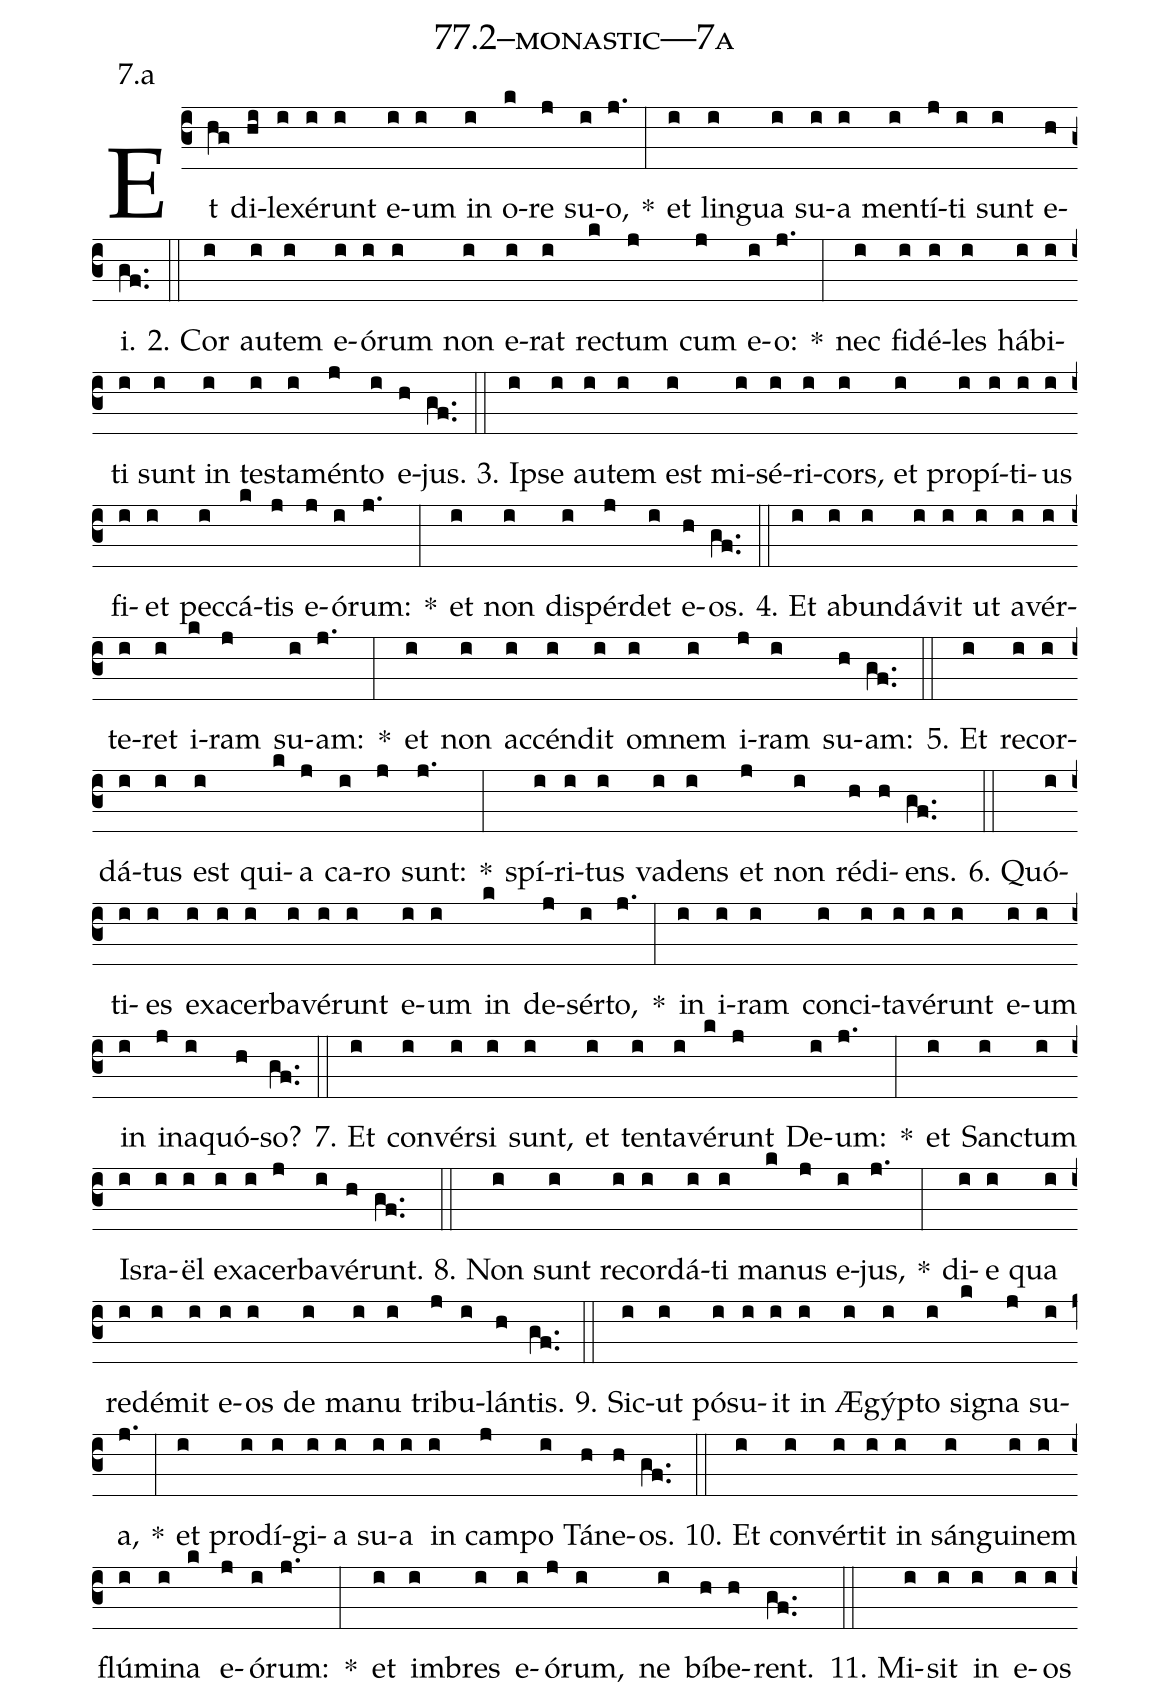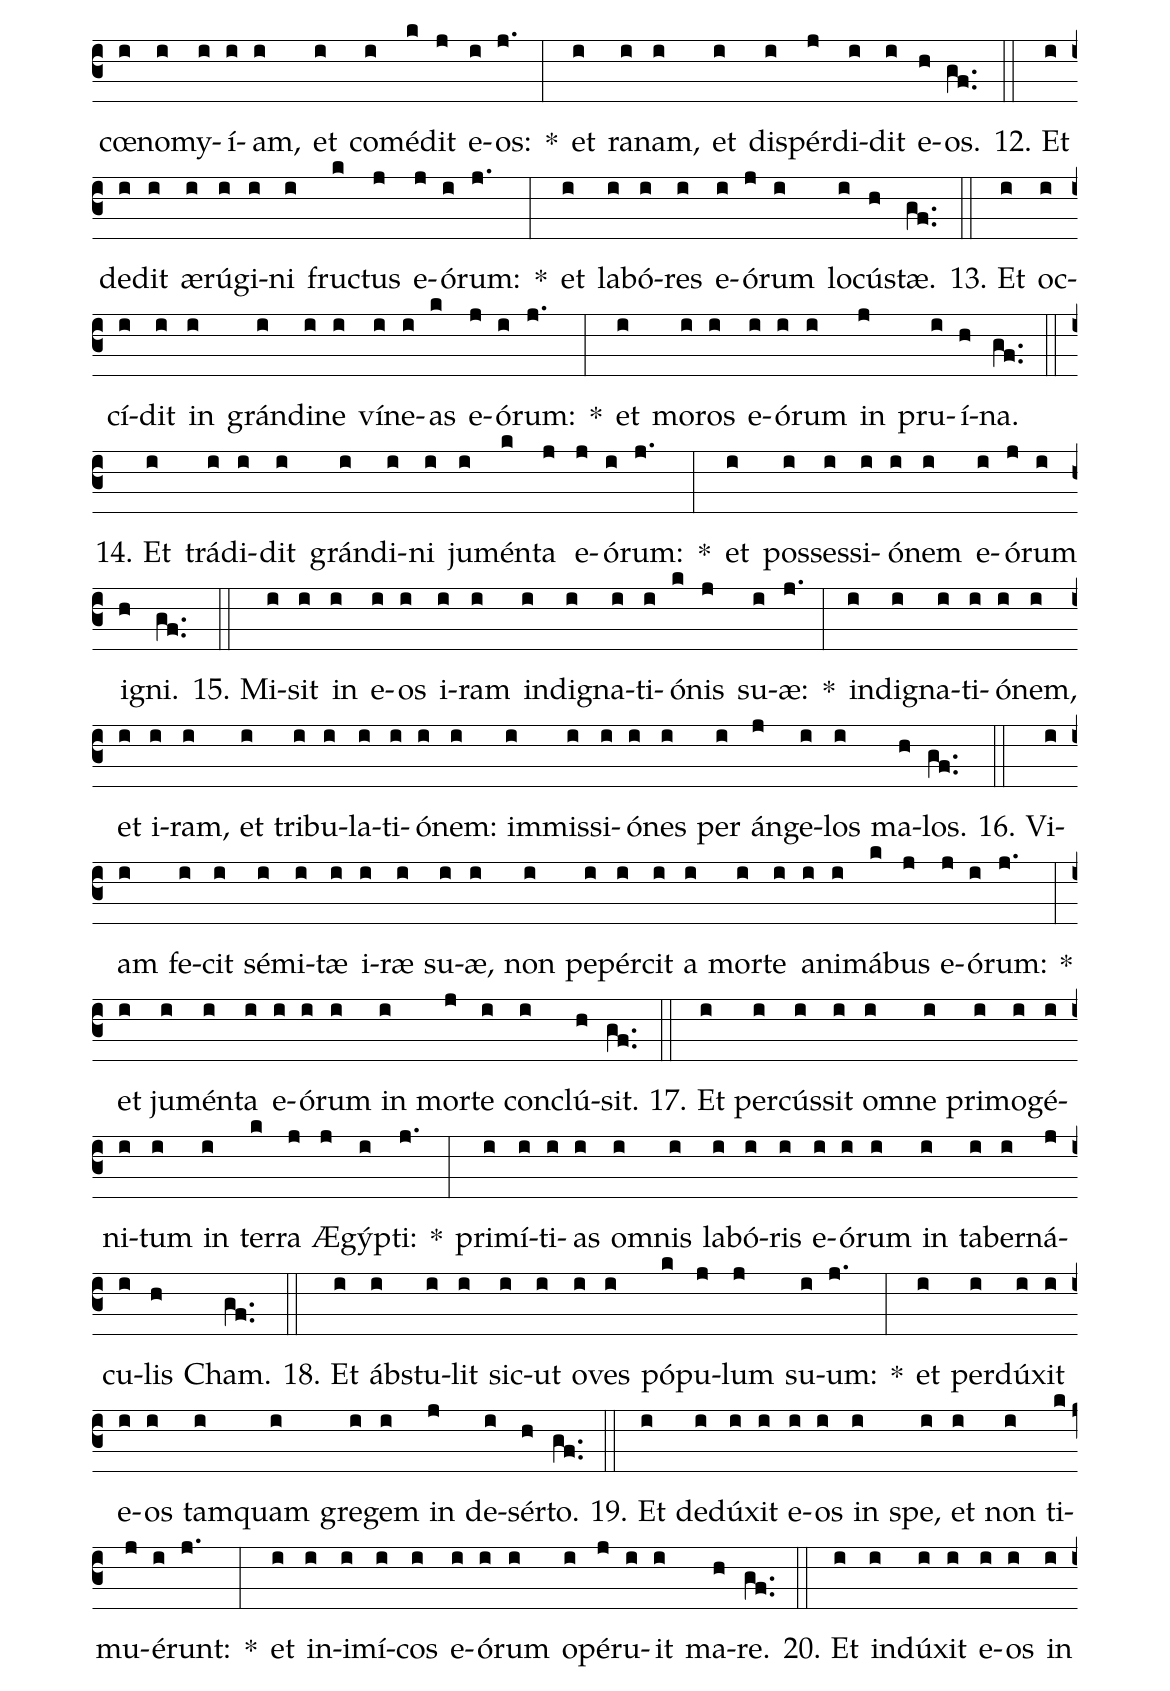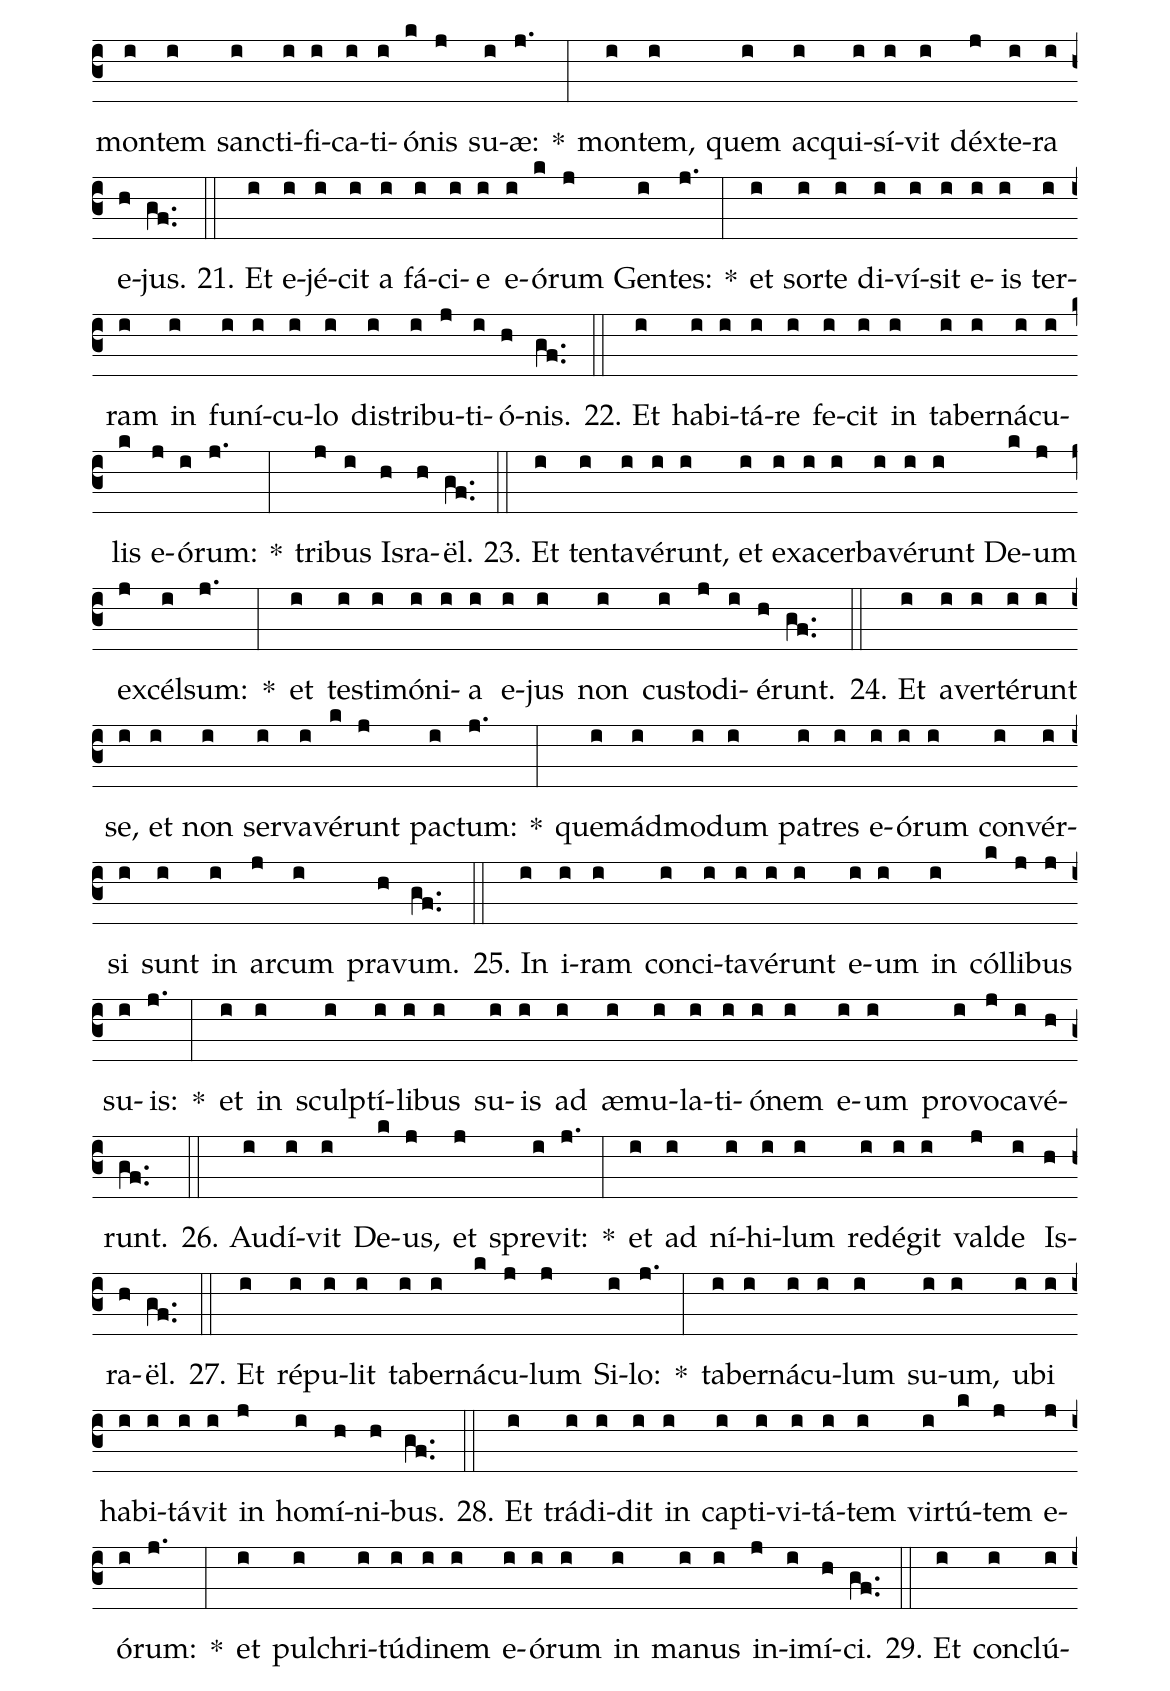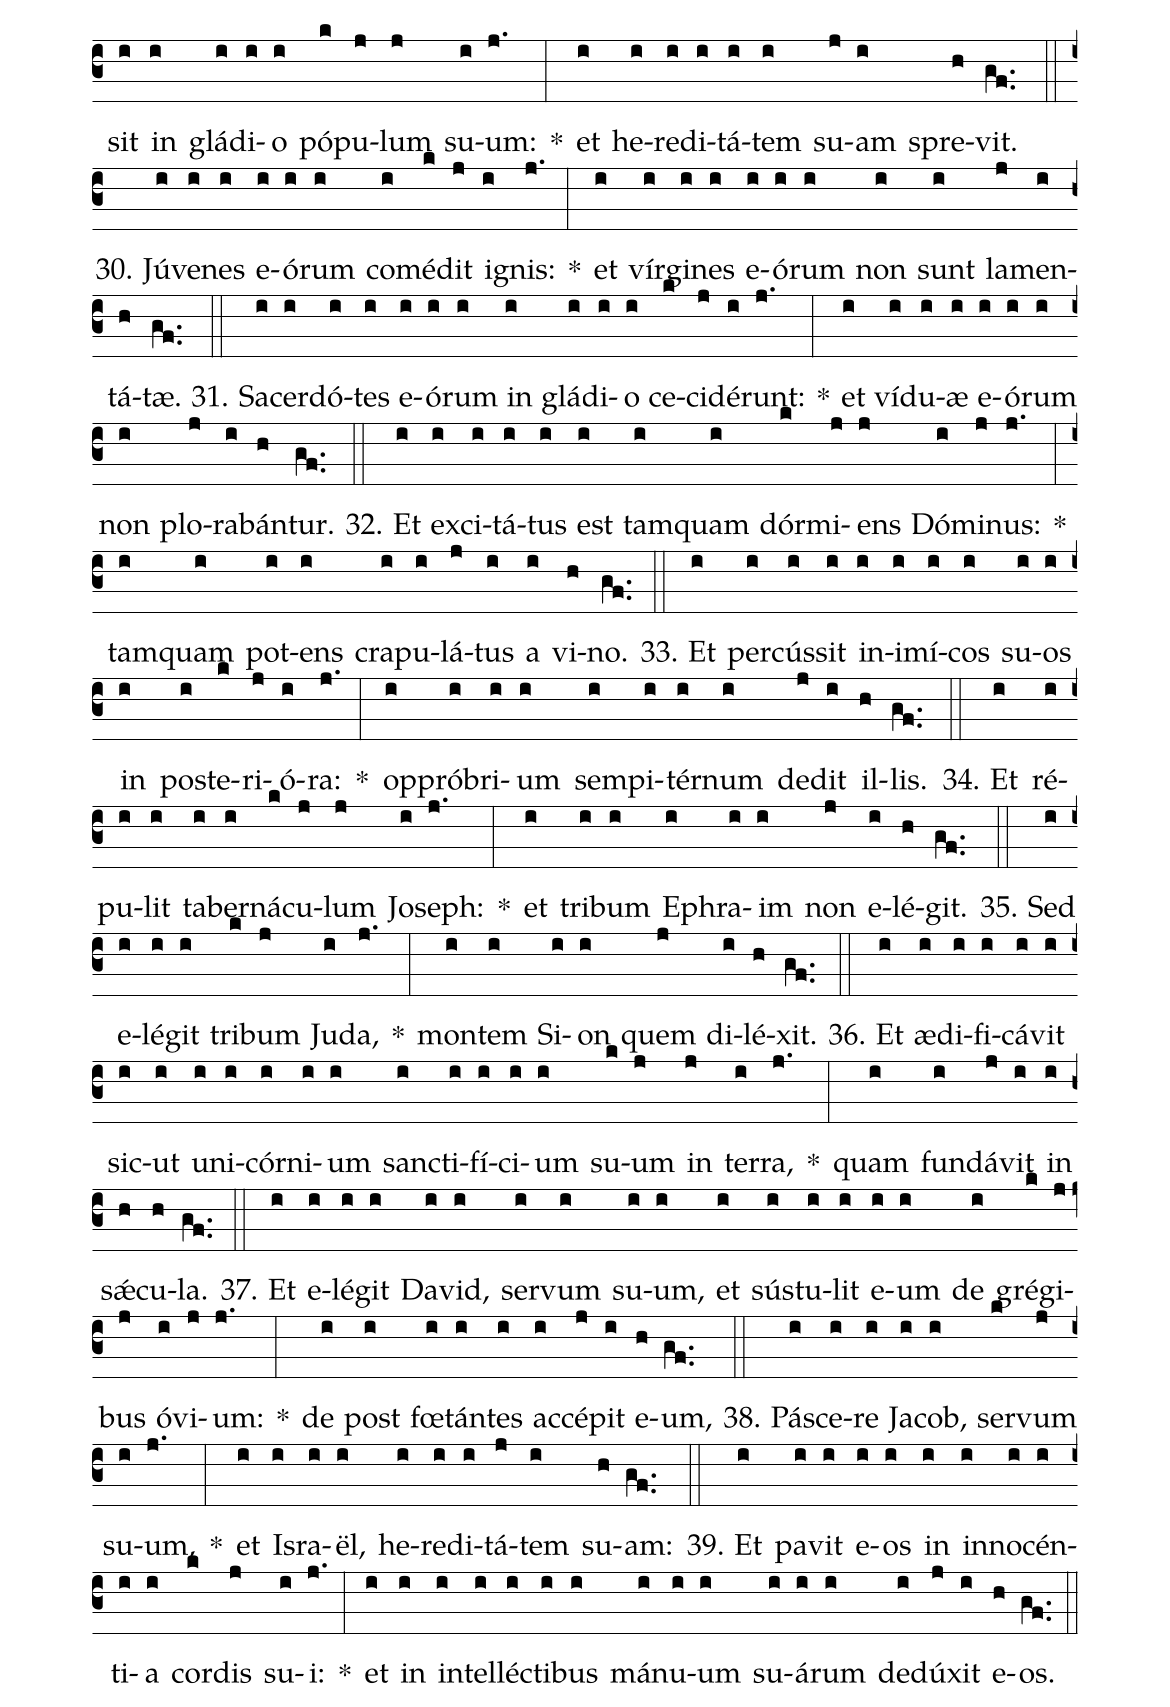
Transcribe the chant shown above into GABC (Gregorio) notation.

name: 77.2--monastic---7a;
annotation: 7.a;
%%
(c3)Et(hg) di(hi)le(i)xé(i)runt(i) e(i)um(i) in(i) o(k)re(j) su(i)o,(j.) *(:) et(i) lin(i)gua(i) su(i)a(i) men(i)tí(j)ti(i) sunt(i) e(h)i.(gf..) (::)
2. Cor(i) au(i)tem(i) e(i)ó(i)rum(i) non(i) e(i)rat(i) rec(k)tum(j) cum(j) e(i)o:(j.) *(:) nec(i) fi(i)dé(i)les(i) há(i)bi(i)ti(i) sunt(i) in(i) tes(i)ta(i)mén(j)to(i) e(h)jus.(gf..) (::)
3. Ip(i)se(i) au(i)tem(i) est(i) mi(i)sé(i)ri(i)cors,(i) et(i) pro(i)pí(i)ti(i)us(i) fi(i)et(i) pec(i)cá(k)tis(j) e(j)ó(i)rum:(j.) *(:) et(i) non(i) dis(i)pér(j)det(i) e(h)os.(gf..) (::)
4. Et(i) ab(i)un(i)dá(i)vit(i) ut(i) a(i)vér(i)te(i)ret(i) i(k)ram(j) su(i)am:(j.) *(:) et(i) non(i) ac(i)cén(i)dit(i) om(i)nem(i) i(j)ram(i) su(h)am:(gf..) (::)
5. Et(i) re(i)cor(i)dá(i)tus(i) est(i) qui(k)a(j) ca(i)ro(j) sunt:(j.) *(:) spí(i)ri(i)tus(i) va(i)dens(i) et(j) non(i) réd(h)i(h)ens.(gf..) (::)
6. Quó(i)ti(i)es(i) ex(i)a(i)cer(i)ba(i)vé(i)runt(i) e(i)um(i) in(k) de(j)sér(i)to,(j.) *(:) in(i) i(i)ram(i) con(i)ci(i)ta(i)vé(i)runt(i) e(i)um(i) in(i) in(j)a(i)quó(h)so?(gf..) (::)
7. Et(i) con(i)vér(i)si(i) sunt,(i) et(i) ten(i)ta(i)vé(k)runt(j) De(i)um:(j.) *(:) et(i) Sanc(i)tum(i) Is(i)ra(i)ël(i) ex(i)a(i)cer(j)ba(i)vé(h)runt.(gf..) (::)
8. Non(i) sunt(i) re(i)cor(i)dá(i)ti(i) ma(k)nus(j) e(i)jus,(j.) *(:) di(i)e(i) qua(i) red(i)é(i)mit(i) e(i)os(i) de(i) ma(i)nu(i) tri(j)bu(i)lán(h)tis.(gf..) (::)
9. Sic(i)ut(i) pó(i)su(i)it(i) in(i) Æ(i)gýp(i)to(i) si(k)gna(j) su(i)a,(j.) *(:) et(i) prod(i)í(i)gi(i)a(i) su(i)a(i) in(i) cam(j)po(i) Tá(h)ne(h)os.(gf..) (::)
10. Et(i) con(i)vér(i)tit(i) in(i) sán(i)gui(i)nem(i) flú(i)mi(i)na(k) e(j)ó(i)rum:(j.) *(:) et(i) im(i)bres(i) e(i)ó(j)rum,(i) ne(i) bí(h)be(h)rent.(gf..) (::)
11. Mi(i)sit(i) in(i) e(i)os(i) cœ(i)no(i)my(i)í(i)am,(i) et(i) com(i)é(k)dit(j) e(i)os:(j.) *(:) et(i) ra(i)nam,(i) et(i) dis(i)pér(j)di(i)dit(i) e(h)os.(gf..) (::)
12. Et(i) de(i)dit(i) æ(i)rú(i)gi(i)ni(i) fruc(k)tus(j) e(j)ó(i)rum:(j.) *(:) et(i) la(i)bó(i)res(i) e(i)ó(j)rum(i) lo(i)cús(h)tæ.(gf..) (::)
13. Et(i) oc(i)cí(i)dit(i) in(i) grán(i)di(i)ne(i) ví(i)ne(i)as(k) e(j)ó(i)rum:(j.) *(:) et(i) mo(i)ros(i) e(i)ó(i)rum(i) in(j) pru(i)í(h)na.(gf..) (::)
14. Et(i) trá(i)di(i)dit(i) grán(i)di(i)ni(i) ju(i)mén(k)ta(j) e(j)ó(i)rum:(j.) *(:) et(i) pos(i)ses(i)si(i)ó(i)nem(i) e(i)ó(j)rum(i) i(h)gni.(gf..) (::)
15. Mi(i)sit(i) in(i) e(i)os(i) i(i)ram(i) in(i)di(i)gna(i)ti(i)ó(k)nis(j) su(i)æ:(j.) *(:) in(i)di(i)gna(i)ti(i)ó(i)nem,(i) et(i) i(i)ram,(i) et(i) tri(i)bu(i)la(i)ti(i)ó(i)nem:(i) im(i)mis(i)si(i)ó(i)nes(i) per(i) án(j)ge(i)los(i) ma(h)los.(gf..) (::)
16. Vi(i)am(i) fe(i)cit(i) sé(i)mi(i)tæ(i) i(i)ræ(i) su(i)æ,(i) non(i) pe(i)pér(i)cit(i) a(i) mor(i)te(i) a(i)ni(i)má(k)bus(j) e(j)ó(i)rum:(j.) *(:) et(i) ju(i)mén(i)ta(i) e(i)ó(i)rum(i) in(i) mor(j)te(i) con(i)clú(h)sit.(gf..) (::)
17. Et(i) per(i)cús(i)sit(i) om(i)ne(i) pri(i)mo(i)gé(i)ni(i)tum(i) in(i) ter(k)ra(j) Æ(j)gýp(i)ti:(j.) *(:) pri(i)mí(i)ti(i)as(i) om(i)nis(i) la(i)bó(i)ris(i) e(i)ó(i)rum(i) in(i) ta(i)ber(i)ná(j)cu(i)lis(h) Cham.(gf..) (::)
18. Et(i) ábs(i)tu(i)lit(i) sic(i)ut(i) o(i)ves(i) pó(k)pu(j)lum(j) su(i)um:(j.) *(:) et(i) per(i)dú(i)xit(i) e(i)os(i) tam(i)quam(i) gre(i)gem(i) in(j) de(i)sér(h)to.(gf..) (::)
19. Et(i) de(i)dú(i)xit(i) e(i)os(i) in(i) spe,(i) et(i) non(i) ti(k)mu(j)é(i)runt:(j.) *(:) et(i) in(i)i(i)mí(i)cos(i) e(i)ó(i)rum(i) o(i)pé(j)ru(i)it(i) ma(h)re.(gf..) (::)
20. Et(i) in(i)dú(i)xit(i) e(i)os(i) in(i) mon(i)tem(i) sanc(i)ti(i)fi(i)ca(i)ti(i)ó(k)nis(j) su(i)æ:(j.) *(:) mon(i)tem,(i) quem(i) ac(i)qui(i)sí(i)vit(i) déx(j)te(i)ra(i) e(h)jus.(gf..) (::)
21. Et(i) e(i)jé(i)cit(i) a(i) fá(i)ci(i)e(i) e(i)ó(k)rum(j) Gen(i)tes:(j.) *(:) et(i) sor(i)te(i) di(i)ví(i)sit(i) e(i)is(i) ter(i)ram(i) in(i) fu(i)ní(i)cu(i)lo(i) dis(i)tri(i)bu(j)ti(i)ó(h)nis.(gf..) (::)
22. Et(i) ha(i)bi(i)tá(i)re(i) fe(i)cit(i) in(i) ta(i)ber(i)ná(i)cu(i)lis(k) e(j)ó(i)rum:(j.) *(:) tri(j)bus(i) Is(h)ra(h)ël.(gf..) (::)
23. Et(i) ten(i)ta(i)vé(i)runt,(i) et(i) ex(i)a(i)cer(i)ba(i)vé(i)runt(i) De(k)um(j) ex(j)cél(i)sum:(j.) *(:) et(i) tes(i)ti(i)mó(i)ni(i)a(i) e(i)jus(i) non(i) cus(i)to(j)di(i)é(h)runt.(gf..) (::)
24. Et(i) a(i)ver(i)té(i)runt(i) se,(i) et(i) non(i) ser(i)va(i)vé(k)runt(j) pac(i)tum:(j.) *(:) quem(i)ád(i)mo(i)dum(i) pa(i)tres(i) e(i)ó(i)rum(i) con(i)vér(i)si(i) sunt(i) in(i) ar(j)cum(i) pra(h)vum.(gf..) (::)
25. In(i) i(i)ram(i) con(i)ci(i)ta(i)vé(i)runt(i) e(i)um(i) in(i) cól(k)li(j)bus(j) su(i)is:(j.) *(:) et(i) in(i) sculp(i)tí(i)li(i)bus(i) su(i)is(i) ad(i) æ(i)mu(i)la(i)ti(i)ó(i)nem(i) e(i)um(i) pro(i)vo(j)ca(i)vé(h)runt.(gf..) (::)
26. Au(i)dí(i)vit(i) De(k)us,(j) et(j) spre(i)vit:(j.) *(:) et(i) ad(i) ní(i)hi(i)lum(i) red(i)é(i)git(i) val(j)de(i) Is(h)ra(h)ël.(gf..) (::)
27. Et(i) ré(i)pu(i)lit(i) ta(i)ber(i)ná(k)cu(j)lum(j) Si(i)lo:(j.) *(:) ta(i)ber(i)ná(i)cu(i)lum(i) su(i)um,(i) u(i)bi(i) ha(i)bi(i)tá(i)vit(i) in(j) ho(i)mí(h)ni(h)bus.(gf..) (::)
28. Et(i) trá(i)di(i)dit(i) in(i) cap(i)ti(i)vi(i)tá(i)tem(i) vir(i)tú(k)tem(j) e(j)ó(i)rum:(j.) *(:) et(i) pul(i)chri(i)tú(i)di(i)nem(i) e(i)ó(i)rum(i) in(i) ma(i)nus(i) in(j)i(i)mí(h)ci.(gf..) (::)
29. Et(i) con(i)clú(i)sit(i) in(i) glá(i)di(i)o(i) pó(k)pu(j)lum(j) su(i)um:(j.) *(:) et(i) he(i)re(i)di(i)tá(i)tem(i) su(j)am(i) spre(h)vit.(gf..) (::)
30. Jú(i)ve(i)nes(i) e(i)ó(i)rum(i) com(i)é(k)dit(j) i(i)gnis:(j.) *(:) et(i) vír(i)gi(i)nes(i) e(i)ó(i)rum(i) non(i) sunt(i) la(j)men(i)tá(h)tæ.(gf..) (::)
31. Sa(i)cer(i)dó(i)tes(i) e(i)ó(i)rum(i) in(i) glá(i)di(i)o(i) ce(k)ci(j)dé(i)runt:(j.) *(:) et(i) ví(i)du(i)æ(i) e(i)ó(i)rum(i) non(i) plo(j)ra(i)bán(h)tur.(gf..) (::)
32. Et(i) ex(i)ci(i)tá(i)tus(i) est(i) tam(i)quam(i) dór(k)mi(j)ens(j) Dó(i)mi(j)nus:(j.) *(:) tam(i)quam(i) pot(i)ens(i) cra(i)pu(i)lá(j)tus(i) a(i) vi(h)no.(gf..) (::)
33. Et(i) per(i)cús(i)sit(i) in(i)i(i)mí(i)cos(i) su(i)os(i) in(i) post(i)e(k)ri(j)ó(i)ra:(j.) *(:) op(i)pró(i)bri(i)um(i) sem(i)pi(i)tér(i)num(i) de(j)dit(i) il(h)lis.(gf..) (::)
34. Et(i) ré(i)pu(i)lit(i) ta(i)ber(i)ná(k)cu(j)lum(j) Jo(i)seph:(j.) *(:) et(i) tri(i)bum(i) E(i)phra(i)im(i) non(j) e(i)lé(h)git.(gf..) (::)
35. Sed(i) e(i)lé(i)git(i) tri(k)bum(j) Ju(i)da,(j.) *(:) mon(i)tem(i) Si(i)on(i) quem(j) di(i)lé(h)xit.(gf..) (::)
36. Et(i) æ(i)di(i)fi(i)cá(i)vit(i) sic(i)ut(i) u(i)ni(i)cór(i)ni(i)um(i) sanc(i)ti(i)fí(i)ci(i)um(i) su(k)um(j) in(j) ter(i)ra,(j.) *(:) quam(i) fun(i)dá(j)vit(i) in(i) sǽ(h)cu(h)la.(gf..) (::)
37. Et(i) e(i)lé(i)git(i) Da(i)vid,(i) ser(i)vum(i) su(i)um,(i) et(i) sús(i)tu(i)lit(i) e(i)um(i) de(i) gré(k)gi(j)bus(j) ó(i)vi(j)um:(j.) *(:) de(i) post(i) fœ(i)tán(i)tes(i) ac(i)cé(j)pit(i) e(h)um,(gf..) (::)
38. Pá(i)sce(i)re(i) Ja(i)cob,(i) ser(k)vum(j) su(i)um,(j.) *(:) et(i) Is(i)ra(i)ël,(i) he(i)re(i)di(i)tá(j)tem(i) su(h)am:(gf..) (::)
39. Et(i) pa(i)vit(i) e(i)os(i) in(i) in(i)no(i)cén(i)ti(i)a(i) cor(k)dis(j) su(i)i:(j.) *(:) et(i) in(i) in(i)tel(i)léc(i)ti(i)bus(i) má(i)nu(i)um(i) su(i)á(i)rum(i) de(i)dú(j)xit(i) e(h)os.(gf..) (::)
